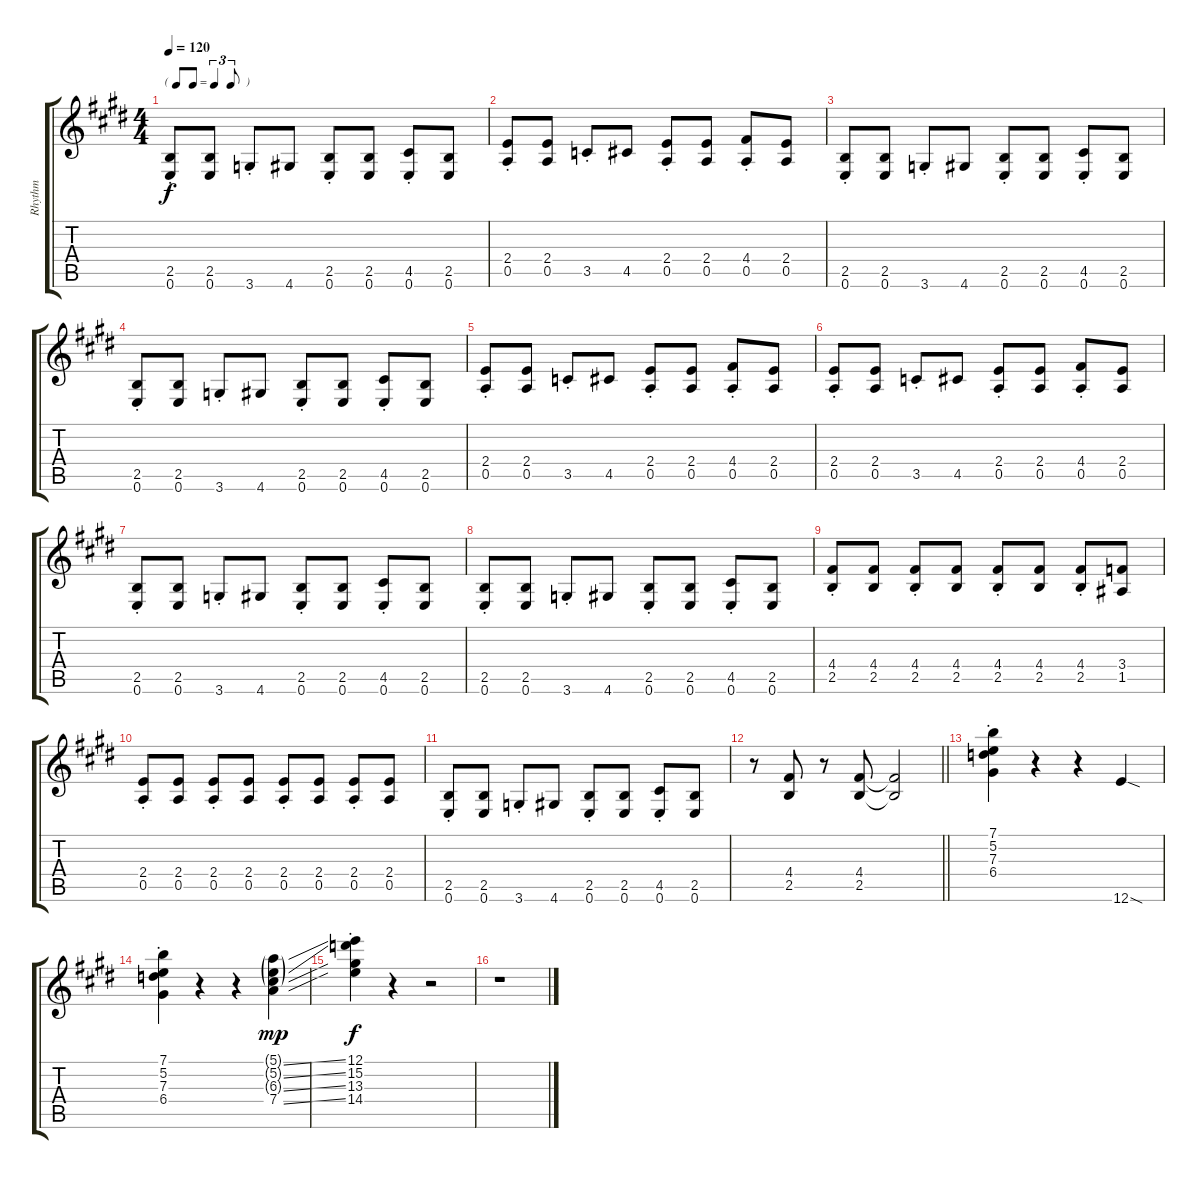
\track ("Rhythm" "Rhythm") {instrument electricguitarclean}
\staff {score tabs}
\tuning (E4 B3 G3 D3 A2 E2) {hide}
\ts (4 4)
\tf triplet8th
\tempo 120
\clef g2
\ks e
(2.5{st} 0.6{st}).8{dy f} (2.5 0.6).8 3.6{st}.8 4.6.8 (2.5{st} 0.6{st}).8 (2.5 0.6).8 (4.5{st} 0.6{st}).8 (2.5 0.6).8 |
\ks c#minor
(2.4{st} 0.5{st}).8 (2.4 0.5).8 3.5{st}.8 4.5.8 (2.4{st} 0.5{st}).8 (2.4 0.5).8 (4.4{st} 0.5{st}).8 (2.4 0.5).8 |
(2.5{st} 0.6{st}).8 (2.5 0.6).8 3.6{st}.8 4.6.8 (2.5{st} 0.6{st}).8 (2.5 0.6).8 (4.5{st} 0.6{st}).8 (2.5 0.6).8 |
(2.5{st} 0.6{st}).8 (2.5 0.6).8 3.6{st}.8 4.6.8 (2.5{st} 0.6{st}).8 (2.5 0.6).8 (4.5{st} 0.6{st}).8 (2.5 0.6).8 |
\ks e
(2.4{st} 0.5{st}).8 (2.4 0.5).8 3.5{st}.8 4.5.8 (2.4{st} 0.5{st}).8 (2.4 0.5).8 (4.4{st} 0.5{st}).8 (2.4 0.5).8 |
\ks c#minor
(2.4{st} 0.5{st}).8 (2.4 0.5).8 3.5{st}.8 4.5.8 (2.4{st} 0.5{st}).8 (2.4 0.5).8 (4.4{st} 0.5{st}).8 (2.4 0.5).8 |
(2.5{st} 0.6{st}).8 (2.5 0.6).8 3.6{st}.8 4.6.8 (2.5{st} 0.6{st}).8 (2.5 0.6).8 (4.5{st} 0.6{st}).8 (2.5 0.6).8 |
(2.5{st} 0.6{st}).8 (2.5 0.6).8 3.6{st}.8 4.6.8 (2.5{st} 0.6{st}).8 (2.5 0.6).8 (4.5{st} 0.6{st}).8 (2.5 0.6).8 |
\ks e
(4.4{st} 2.5{st}).8 (4.4 2.5).8 (4.4{st} 2.5{st}).8 (4.4 2.5).8 (4.4{st} 2.5{st}).8 (4.4 2.5).8 (4.4{st} 2.5{st}).8 (3.4 1.5).8 |
\ks c#minor
(2.4{st} 0.5{st}).8 (2.4 0.5).8 (2.4{st} 0.5{st}).8 (2.4 0.5).8 (2.4{st} 0.5{st}).8 (2.4 0.5).8 (2.4{st} 0.5{st}).8 (2.4 0.5).8 |
(2.5{st} 0.6{st}).8 (2.5 0.6).8 3.6{st}.8 4.6.8 (2.5{st} 0.6{st}).8 (2.5 0.6).8 (4.5{st} 0.6{st}).8 (2.5 0.6).8 |
\barLineRight lightlight
r.8 (4.4 2.5).8 r.8 (4.4 2.5).8 (4.4{t} 2.5{t}).2 |
\ks e
(7.1{st} 5.2{st} 7.3{st} 6.4{st}).4 r.4 r.4 12.6{sod}.4 |
\ks c#minor
(7.1{st} 5.2{st} 7.3{st} 6.4{st}).4 r.4 r.4 (5.1{ss g} 5.2{ss g} 6.3{ss g} 7.4{ss}).4{dy mp} |
(12.1{st} 15.2{st} 13.3{st} 14.4{st}).4{dy f} r.4 r.2 |
r.1
